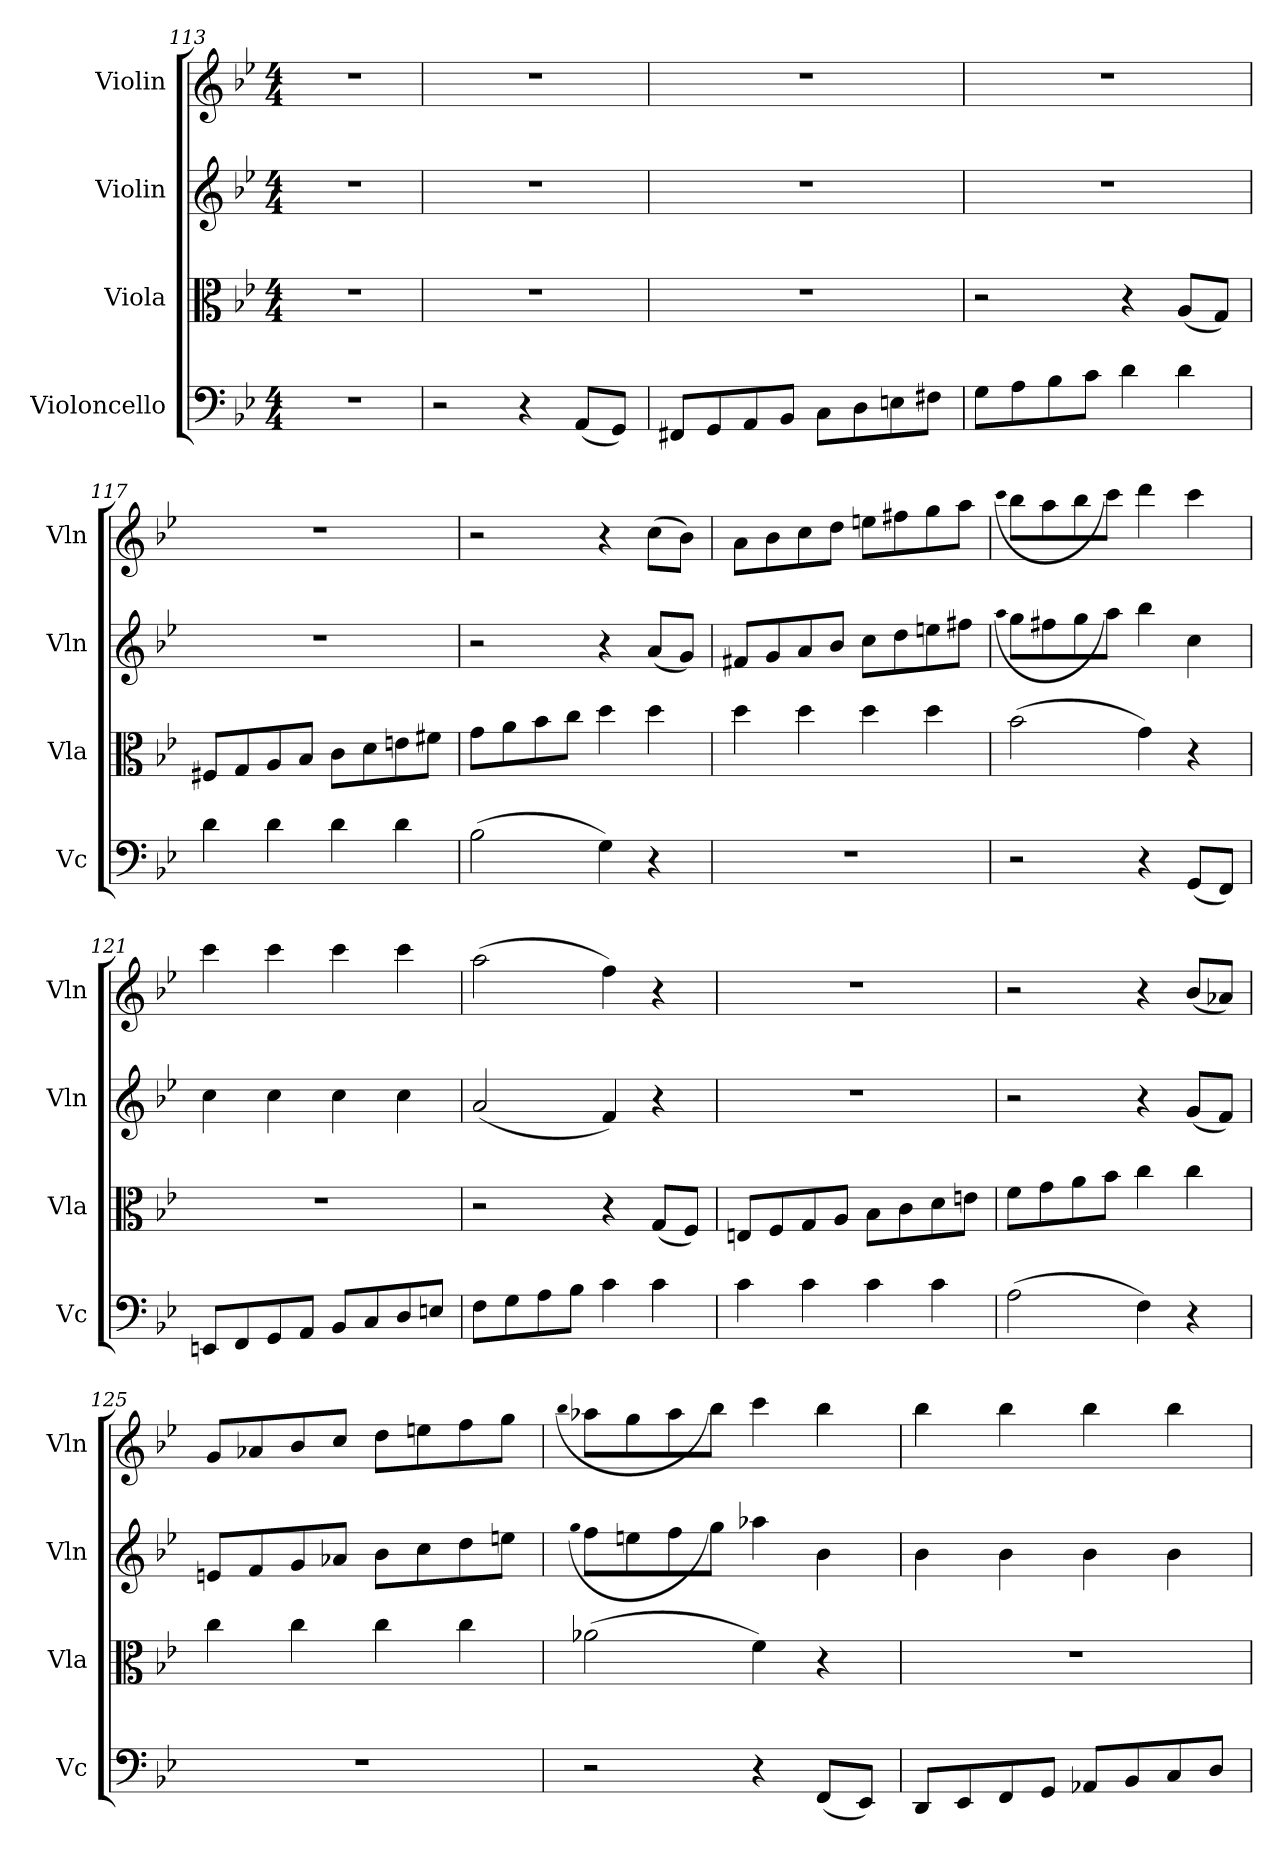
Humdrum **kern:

**kern	**kern	**kern	**kern
*part4	*part3	*part2	*part1
*staff4	*staff3	*staff2	*staff1
*I"Violoncello	*I"Viola	*I"Violin	*I"Violin
*I'Vc	*I'Vla	*I'Vln	*I'Vln
*clefF4	*clefC3	*clefG2	*clefG2
*k[b-e-]	*k[b-e-]	*k[b-e-]	*k[b-e-]
*B-:	*B-:	*B-:	*B-:
*M4/4	*M4/4	*M4/4	*M4/4
=113	=113	=113	=113
1r	1r	1r	1r
=114	=114	=114	=114
2r	1r	1r	1r
4r	.	.	.
(8AA/L	.	.	.
8GG/J)	.	.	.
=115	=115	=115	=115
8FF#X/L	1r	1r	1r
8GG/	.	.	.
8AA/	.	.	.
8BB-/J	.	.	.
8C\L	.	.	.
8D\	.	.	.
8En\	.	.	.
8F#X\J	.	.	.
=116	=116	=116	=116
8G\L	2r	1r	1r
8A\	.	.	.
8B-\	.	.	.
8c\J	.	.	.
4d\	4r	.	.
4d\	(8A/L	.	.
.	8G/J)	.	.
=117	=117	=117	=117
4d\	8F#X/L	1r	1r
.	8G/	.	.
4d\	8A/	.	.
.	8B-/J	.	.
4d\	8c\L	.	.
.	8d\	.	.
4d\	8en\	.	.
.	8f#X\J	.	.
=118	=118	=118	=118
(2B-\	8g\L	2r	2r
.	8a\	.	.
.	8b-\	.	.
.	8cc\J	.	.
4G\)	4dd\	4r	4r
4r	4dd\	(8a/L	(8cc\L
.	.	8g/J)	8b-\J)
=119	=119	=119	=119
1r	4dd\	8f#X/L	8a\L
.	.	8g/	8b-\
.	4dd\	8a/	8cc\
.	.	8b-/J	8dd\J
.	4dd\	8cc\L	8een\L
.	.	8dd\	8ff#X\
.	4dd\	8een\	8gg\
.	.	8ff#X\J	8aa\J
=120	=120	=120	=120
.	.	(qaa	(qccc
2r	(2b-\	8gg\L	8bb-\L
.	.	8ff#X\	8aa\
.	.	8gg\	8bb-\
.	.	8aa\J)	8ccc\J)
4r	4g\)	4bb-\	4ddd\
(8GG/L	4r	4cc\	4ccc\
8FF/J)	.	.	.
=121	=121	=121	=121
8EEn/L	1r	4cc\	4ccc\
8FF/	.	.	.
8GG/	.	4cc\	4ccc\
8AA/J	.	.	.
8BB-/L	.	4cc\	4ccc\
8C/	.	.	.
8D/	.	4cc\	4ccc\
8En/J	.	.	.
=122	=122	=122	=122
8F\L	2r	(2a/	(2aa\
8G\	.	.	.
8A\	.	.	.
8B-\J	.	.	.
4c\	4r	4f/)	4ff\)
4c\	(8G/L	4r	4r
.	8F/J)	.	.
=123	=123	=123	=123
4c\	8En/L	1r	1r
.	8F/	.	.
4c\	8G/	.	.
.	8A/J	.	.
4c\	8B-\L	.	.
.	8c\	.	.
4c\	8d\	.	.
.	8en\J	.	.
=124	=124	=124	=124
(2A\	8f\L	2r	2r
.	8g\	.	.
.	8a\	.	.
.	8b-\J	.	.
4F\)	4cc\	4r	4r
4r	4cc\	(8g/L	(8b-/L
.	.	8f/J)	8a-X/J)
=125	=125	=125	=125
1r	4cc\	8en/L	8g/L
.	.	8f/	8a-X/
.	4cc\	8g/	8b-/
.	.	8a-X/J	8cc/J
.	4cc\	8b-\L	8dd\L
.	.	8cc\	8een\
.	4cc\	8dd\	8ff\
.	.	8een\J	8gg\J
=126	=126	=126	=126
.	.	(qgg	(qbb-
2r	(2a-X\	8ff\L	8aa-X\L
.	.	8een\	8gg\
.	.	8ff\	8aa-\
.	.	8gg\J)	8bb-\J)
4r	4f\)	4aa-X\	4ccc\
(8FF/L	4r	4b-\	4bb-\
8EE-/J)	.	.	.
=127	=127	=127	=127
8DD/L	1r	4b-\	4bb-\
8EE-/	.	.	.
8FF/	.	4b-\	4bb-\
8GG/J	.	.	.
8AA-X/L	.	4b-\	4bb-\
8BB-/	.	.	.
8C/	.	4b-\	4bb-\
8D/J	.	.	.
=	=	=	=
*-	*-	*-	*-
